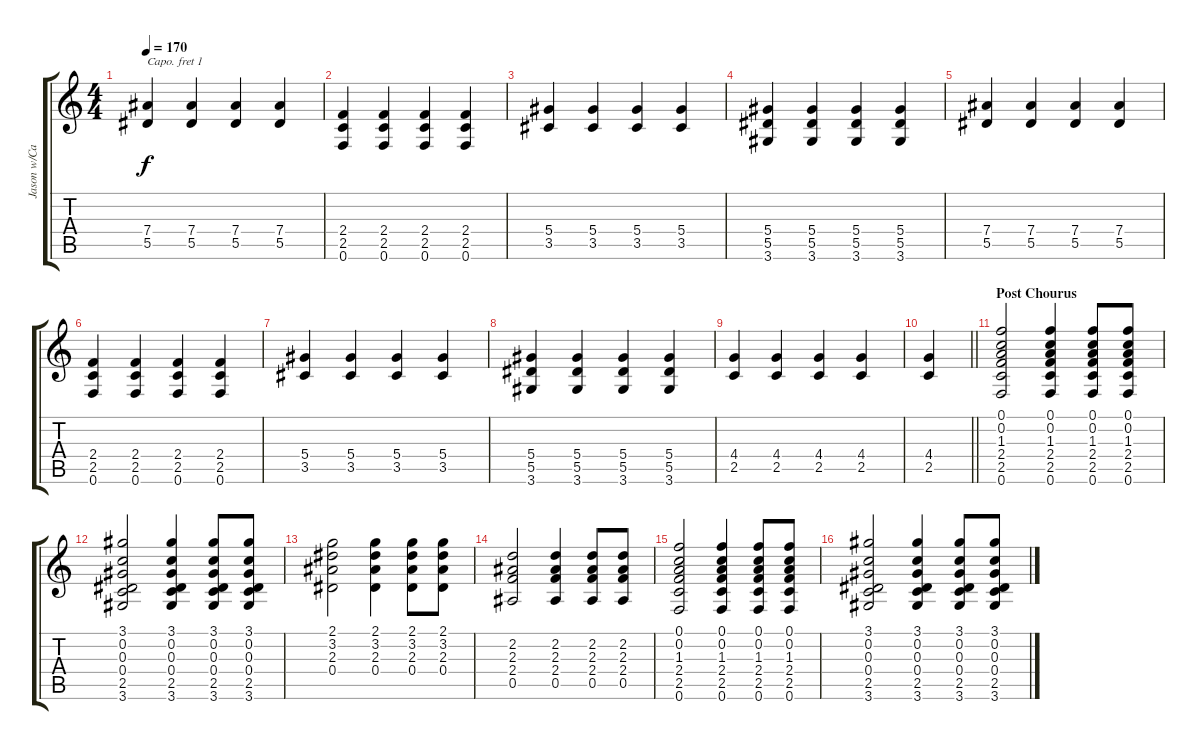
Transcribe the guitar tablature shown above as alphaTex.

\track ("Jason w/Capo" "Jason w/Ca") {instrument electricguitarclean}
\staff {score tabs}
\capo 1
\tuning (E4 B3 G3 D3 A2 E2) {hide}
\ts (4 4)
\tempo 170
\clef g2
\ks c
(7.4 5.5).4{dy f} (7.4 5.5).4 (7.4 5.5).4 (7.4 5.5).4 |
(2.4 2.5 0.6).4 (2.4 2.5 0.6).4 (2.4 2.5 0.6).4 (2.4 2.5 0.6).4 |
(5.4 3.5).4 (5.4 3.5).4 (5.4 3.5).4 (5.4 3.5).4 |
(5.4 5.5 3.6).4 (5.4 5.5 3.6).4 (5.4 5.5 3.6).4 (5.4 5.5 3.6).4 |
(7.4 5.5).4 (7.4 5.5).4 (7.4 5.5).4 (7.4 5.5).4 |
(2.4 2.5 0.6).4 (2.4 2.5 0.6).4 (2.4 2.5 0.6).4 (2.4 2.5 0.6).4 |
(5.4 3.5).4 (5.4 3.5).4 (5.4 3.5).4 (5.4 3.5).4 |
(5.4 5.5 3.6).4 (5.4 5.5 3.6).4 (5.4 5.5 3.6).4 (5.4 5.5 3.6).4 |
(4.4 2.5).4 (4.4 2.5).4 (4.4 2.5).4 (4.4 2.5).4 |
\barLineRight lightlight
(4.4 2.5).4 |
\section ("" "Post Chourus")
(0.1 0.2 1.3 2.4 2.5 0.6).2{instrument electricguitarclean} (0.1 0.2 1.3 2.4 2.5 0.6).4 (0.1 0.2 1.3 2.4 2.5 0.6).8 (0.1 0.2 1.3 2.4 2.5 0.6).8 |
(3.1 0.2 0.3 0.4 2.5 3.6).2 (3.1 0.2 0.3 0.4 2.5 3.6).4 (3.1 0.2 0.3 0.4 2.5 3.6).8 (3.1 0.2 0.3 0.4 2.5 3.6).8 |
(2.1 3.2 2.3 0.4).2 (2.1 3.2 2.3 0.4).4 (2.1 3.2 2.3 0.4).8 (2.1 3.2 2.3 0.4).8 |
(2.2 2.3 2.4 0.5).2 (2.2 2.3 2.4 0.5).4 (2.2 2.3 2.4 0.5).8 (2.2 2.3 2.4 0.5).8 |
(0.1 0.2 1.3 2.4 2.5 0.6).2 (0.1 0.2 1.3 2.4 2.5 0.6).4 (0.1 0.2 1.3 2.4 2.5 0.6).8 (0.1 0.2 1.3 2.4 2.5 0.6).8 |
(3.1 0.2 0.3 0.4 2.5 3.6).2 (3.1 0.2 0.3 0.4 2.5 3.6).4 (3.1 0.2 0.3 0.4 2.5 3.6).8 (3.1 0.2 0.3 0.4 2.5 3.6).8
